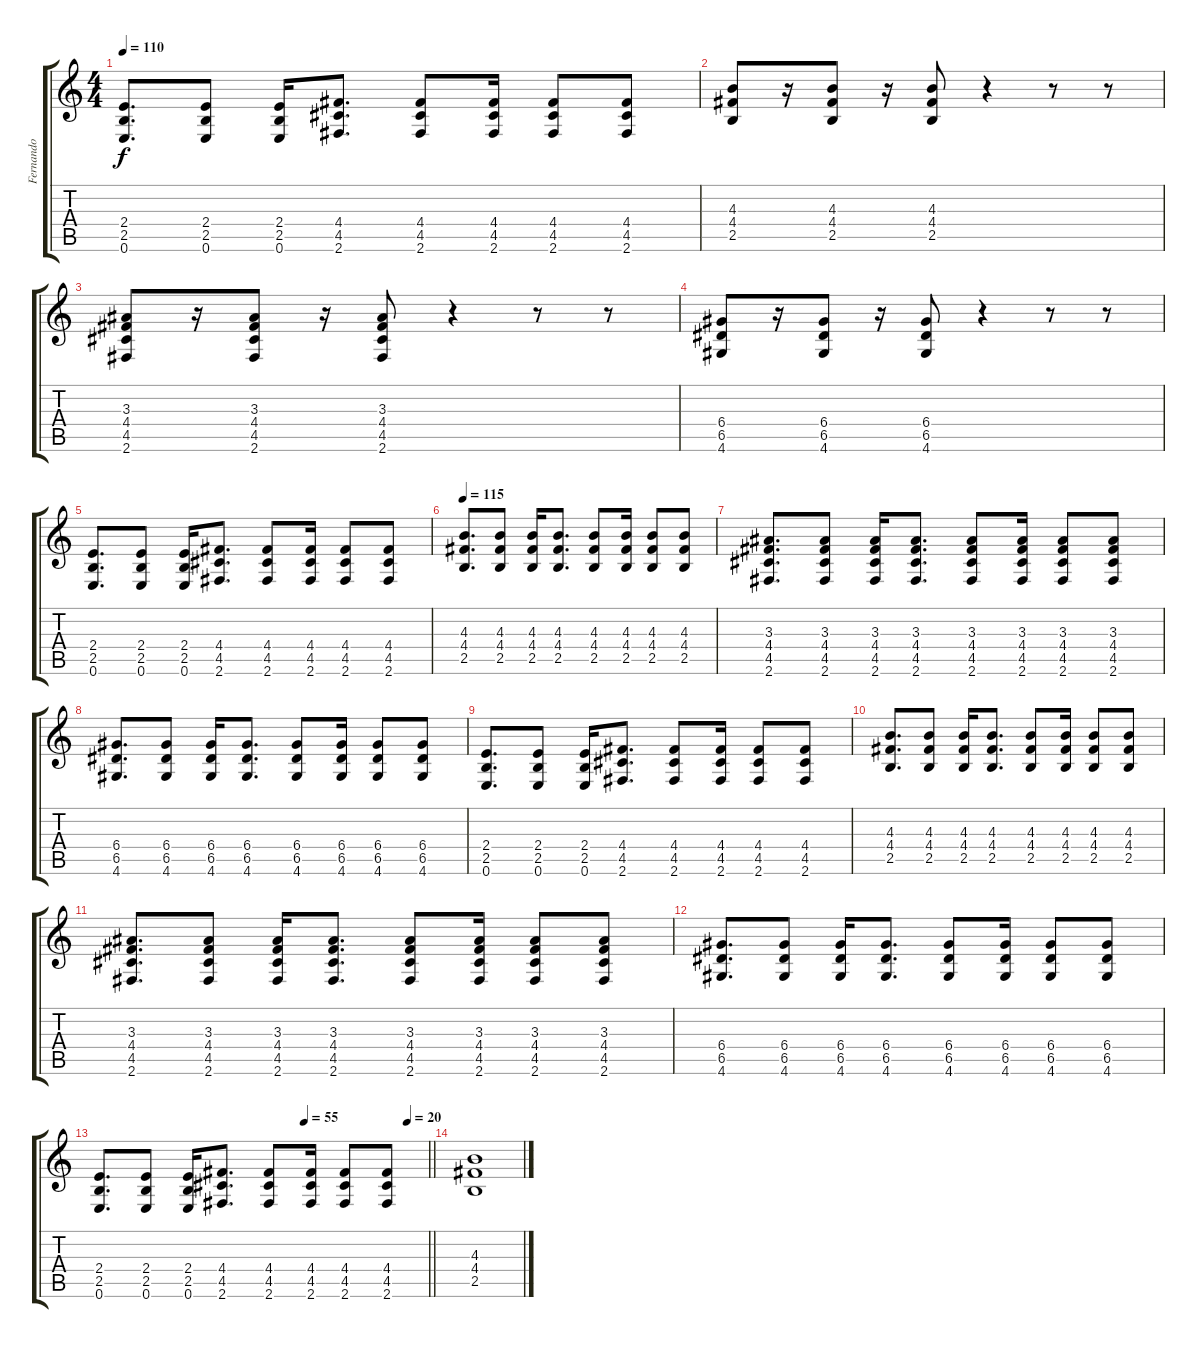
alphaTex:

\track ("Fernando" "Fernando") {instrument overdrivenguitar}
\staff {score tabs}
\tuning (E4 B3 G3 D3 A2 E2) {hide}
\ts (4 4)
\tempo 110
\clef g2
\ks c
(2.4 2.5 0.6).8{d dy f} (2.4 2.5 0.6).8 (2.4 2.5 0.6).16 (4.4 4.5 2.6).8{d} (4.4 4.5 2.6).8 (4.4 4.5 2.6).16 (4.4 4.5 2.6).8 (4.4 4.5 2.6).8 |
(4.3 4.4 2.5).8 r.16 (4.3 4.4 2.5).8 r.16 (4.3 4.4 2.5).8 r.4 r.8 r.8 |
(3.3 4.4 4.5 2.6).8 r.16 (3.3 4.4 4.5 2.6).8 r.16 (3.3 4.4 4.5 2.6).8 r.4 r.8 r.8 |
(6.4 6.5 4.6).8 r.16 (6.4 6.5 4.6).8 r.16 (6.4 6.5 4.6).8 r.4 r.8 r.8 |
(2.4 2.5 0.6).8{d} (2.4 2.5 0.6).8 (2.4 2.5 0.6).16 (4.4 4.5 2.6).8{d} (4.4 4.5 2.6).8 (4.4 4.5 2.6).16 (4.4 4.5 2.6).8 (4.4 4.5 2.6).8 |
\tempo 115
(4.3 4.4 2.5).8{d} (4.3 4.4 2.5).8 (4.3 4.4 2.5).16 (4.3 4.4 2.5).8{d} (4.3 4.4 2.5).8 (4.3 4.4 2.5).16 (4.3 4.4 2.5).8 (4.3 4.4 2.5).8 |
(3.3 4.4 4.5 2.6).8{d} (3.3 4.4 4.5 2.6).8 (3.3 4.4 4.5 2.6).16 (3.3 4.4 4.5 2.6).8{d} (3.3 4.4 4.5 2.6).8 (3.3 4.4 4.5 2.6).16 (3.3 4.4 4.5 2.6).8 (3.3 4.4 4.5 2.6).8 |
(6.4 6.5 4.6).8{d} (6.4 6.5 4.6).8 (6.4 6.5 4.6).16 (6.4 6.5 4.6).8{d} (6.4 6.5 4.6).8 (6.4 6.5 4.6).16 (6.4 6.5 4.6).8 (6.4 6.5 4.6).8 |
(2.4 2.5 0.6).8{d} (2.4 2.5 0.6).8 (2.4 2.5 0.6).16 (4.4 4.5 2.6).8{d} (4.4 4.5 2.6).8 (4.4 4.5 2.6).16 (4.4 4.5 2.6).8 (4.4 4.5 2.6).8 |
(4.3 4.4 2.5).8{d} (4.3 4.4 2.5).8 (4.3 4.4 2.5).16 (4.3 4.4 2.5).8{d} (4.3 4.4 2.5).8 (4.3 4.4 2.5).16 (4.3 4.4 2.5).8 (4.3 4.4 2.5).8 |
(3.3 4.4 4.5 2.6).8{d} (3.3 4.4 4.5 2.6).8 (3.3 4.4 4.5 2.6).16 (3.3 4.4 4.5 2.6).8{d} (3.3 4.4 4.5 2.6).8 (3.3 4.4 4.5 2.6).16 (3.3 4.4 4.5 2.6).8 (3.3 4.4 4.5 2.6).8 |
(6.4 6.5 4.6).8{d} (6.4 6.5 4.6).8 (6.4 6.5 4.6).16 (6.4 6.5 4.6).8{d} (6.4 6.5 4.6).8 (6.4 6.5 4.6).16 (6.4 6.5 4.6).8 (6.4 6.5 4.6).8 |
\tempo (55 0.625)
\tempo (20 0.9375)
\barLineRight lightlight
(2.4 2.5 0.6).8{d} (2.4 2.5 0.6).8 (2.4 2.5 0.6).16 (4.4 4.5 2.6).8{d} (4.4 4.5 2.6).8 (4.4 4.5 2.6).16 (4.4 4.5 2.6).8 (4.4 4.5 2.6).8 |
(4.3 4.4 2.5).1
